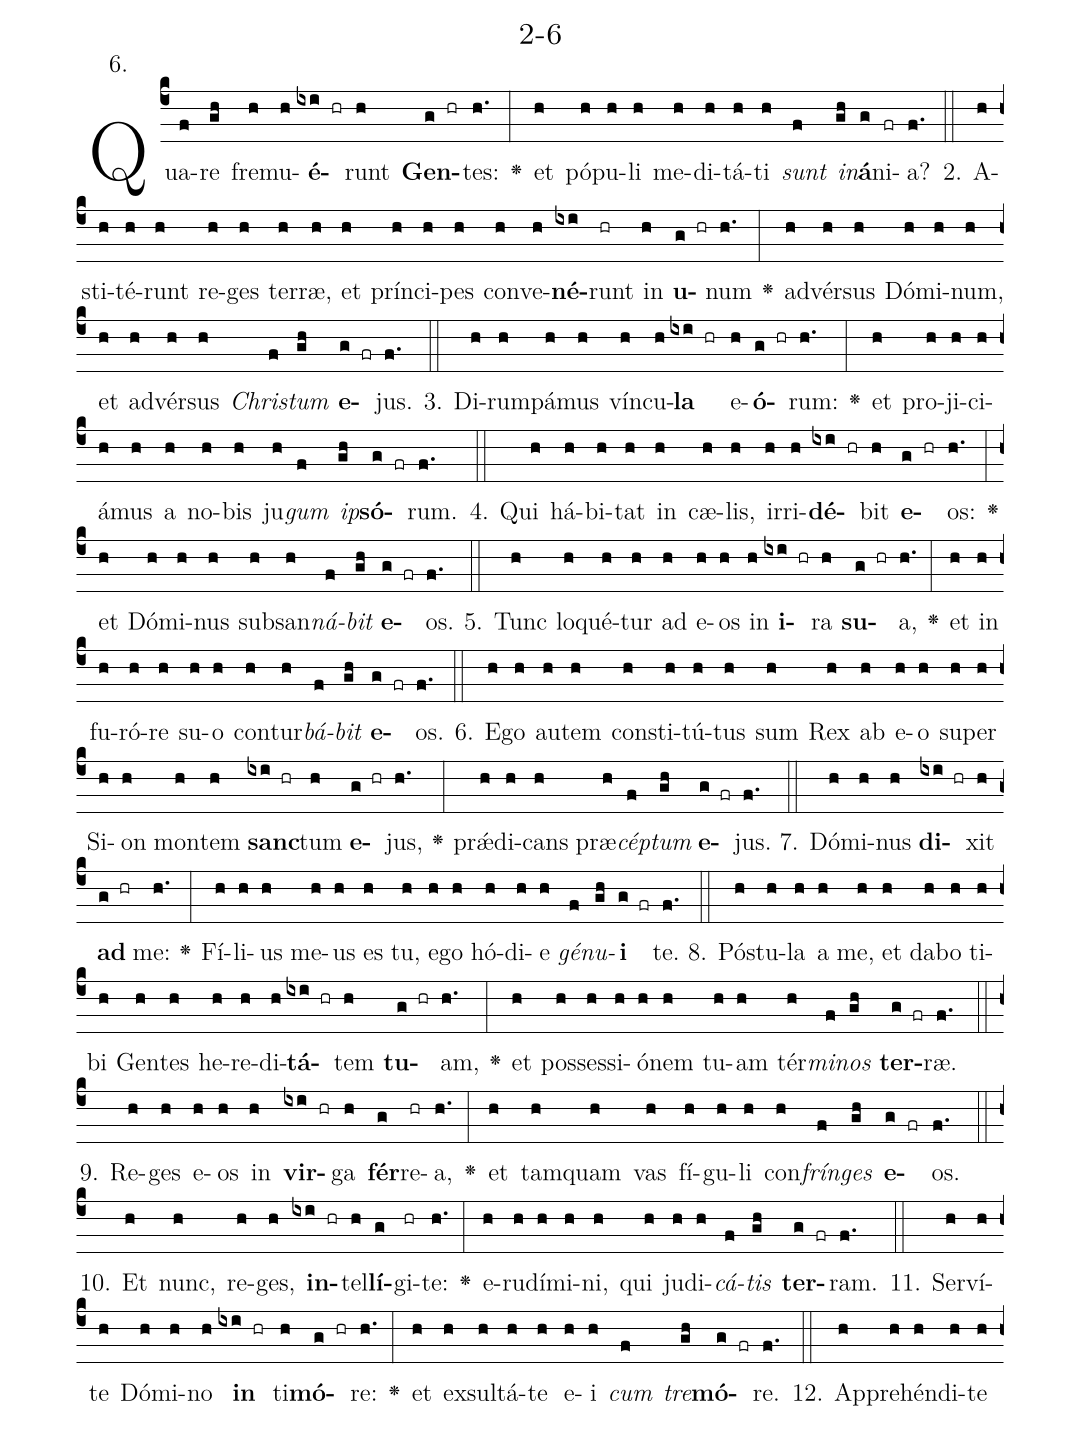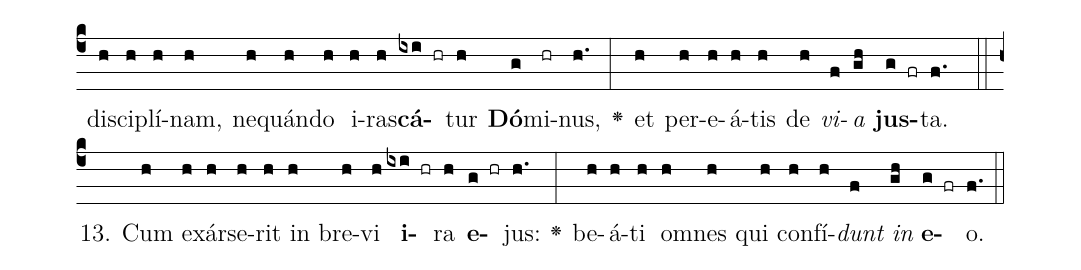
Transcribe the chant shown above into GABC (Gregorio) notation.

name: 2-6;
annotation: 6.;
%%
(c4)Qua(f)re(gh) fre(h)mu(h)<b>é</b>(ixi hr)runt(h) <b>Gen</b>(g hr)tes:(h.) <v>\greheightstar</v>(:) et(h) pó(h)pu(h)li(h) me(h)di(h)tá(h)ti(h) <i>sunt</i>(f) <i>in</i>(gh)<b>á</b>(g)ni(fr)a?(f.) (::)
2. A(h)sti(h)té(h)runt(h) re(h)ges(h) ter(h)ræ,(h) et(h) prín(h)ci(h)pes(h) con(h)ve(h)<b>né</b>(ixi)runt(hr) in(h) <b>u</b>(g hr)num(h.) <v>\greheightstar</v>(:) ad(h)vér(h)sus(h) Dó(h)mi(h)num,(h) et(h) ad(h)vér(h)sus(h) <i>Chris</i>(f)<i>tum</i>(gh) <b>e</b>(g fr)jus.(f.) (::)
3. Di(h)rum(h)pá(h)mus(h) vín(h)cu(h)<b>la</b>(ixi hr) e(h)<b>ó</b>(g hr)rum:(h.) <v>\greheightstar</v>(:) et(h) pro(h)ji(h)ci(h)á(h)mus(h) a(h) no(h)bis(h) ju(h)<i>gum</i>(f) <i>ip</i>(gh)<b>só</b>(g fr)rum.(f.) (::)
4. Qui(h) há(h)bi(h)tat(h) in(h) cæ(h)lis,(h) ir(h)ri(h)<b>dé</b>(ixi hr)bit(h) <b>e</b>(g hr)os:(h.) <v>\greheightstar</v>(:) et(h) Dó(h)mi(h)nus(h) sub(h)san(h)<i>ná</i>(f)<i>bit</i>(gh) <b>e</b>(g fr)os.(f.) (::)
5. Tunc(h) lo(h)qué(h)tur(h) ad(h) e(h)os(h) in(h) <b>i</b>(ixi hr)ra(h) <b>su</b>(g hr)a,(h.) <v>\greheightstar</v>(:) et(h) in(h) fu(h)ró(h)re(h) su(h)o(h) con(h)tur(h)<i>bá</i>(f)<i>bit</i>(gh) <b>e</b>(g fr)os.(f.) (::)
6. E(h)go(h) au(h)tem(h) con(h)sti(h)tú(h)tus(h) sum(h) Rex(h) ab(h) e(h)o(h) su(h)per(h) Si(h)on(h) mon(h)tem(h) <b>sanc</b>(ixi hr)tum(h) <b>e</b>(g hr)jus,(h.) <v>\greheightstar</v>(:) prǽ(h)di(h)cans(h) præ(h)<i>cép</i>(f)<i>tum</i>(gh) <b>e</b>(g fr)jus.(f.) (::)
7. Dó(h)mi(h)nus(h) <b>di</b>(ixi hr)xit(h) <b>ad</b>(g hr) me:(h.) <v>\greheightstar</v>(:) Fí(h)li(h)us(h) me(h)us(h) es(h) tu,(h) e(h)go(h) hó(h)di(h)e(h) <i>gé</i>(f)<i>nu</i>(gh)<b>i</b>(g fr) te.(f.) (::)
8. Pós(h)tu(h)la(h) a(h) me,(h) et(h) da(h)bo(h) ti(h)bi(h) Gen(h)tes(h) he(h)re(h)di(h)<b>tá</b>(ixi hr)tem(h) <b>tu</b>(g hr)am,(h.) <v>\greheightstar</v>(:) et(h) pos(h)ses(h)si(h)ó(h)nem(h) tu(h)am(h) tér(h)<i>mi</i>(f)<i>nos</i>(gh) <b>ter</b>(g fr)ræ.(f.) (::)
9. Re(h)ges(h) e(h)os(h) in(h) <b>vir</b>(ixi hr)ga(h) <b>fér</b>(g)re(hr)a,(h.) <v>\greheightstar</v>(:) et(h) tam(h)quam(h) vas(h) fí(h)gu(h)li(h) con(h)<i>frín</i>(f)<i>ges</i>(gh) <b>e</b>(g fr)os.(f.) (::)
10. Et(h) nunc,(h) re(h)ges,(h) <b>in</b>(ixi hr)tel(h)<b>lí</b>(g)gi(hr)te:(h.) <v>\greheightstar</v>(:) e(h)ru(h)dí(h)mi(h)ni,(h) qui(h) ju(h)di(h)<i>cá</i>(f)<i>tis</i>(gh) <b>ter</b>(g fr)ram.(f.) (::)
11. Ser(h)ví(h)te(h) Dó(h)mi(h)no(h) <b>in</b>(ixi hr) ti(h)<b>mó</b>(g hr)re:(h.) <v>\greheightstar</v>(:) et(h) ex(h)sul(h)tá(h)te(h) e(h)i(h) <i>cum</i>(f) <i>tre</i>(gh)<b>mó</b>(g fr)re.(f.) (::)
12. Ap(h)pre(h)hén(h)di(h)te(h) di(h)sci(h)plí(h)nam,(h) ne(h)quán(h)do(h) i(h)ras(h)<b>cá</b>(ixi hr)tur(h) <b>Dó</b>(g)mi(hr)nus,(h.) <v>\greheightstar</v>(:) et(h) per(h)e(h)á(h)tis(h) de(h) <i>vi</i>(f)<i>a</i>(gh) <b>jus</b>(g fr)ta.(f.) (::)
13. Cum(h) ex(h)ár(h)se(h)rit(h) in(h) bre(h)vi(h) <b>i</b>(ixi hr)ra(h) <b>e</b>(g hr)jus:(h.) <v>\greheightstar</v>(:) be(h)á(h)ti(h) om(h)nes(h) qui(h) con(h)fí(h)<i>dunt</i>(f) <i>in</i>(gh) <b>e</b>(g fr)o.(f.) (::)
